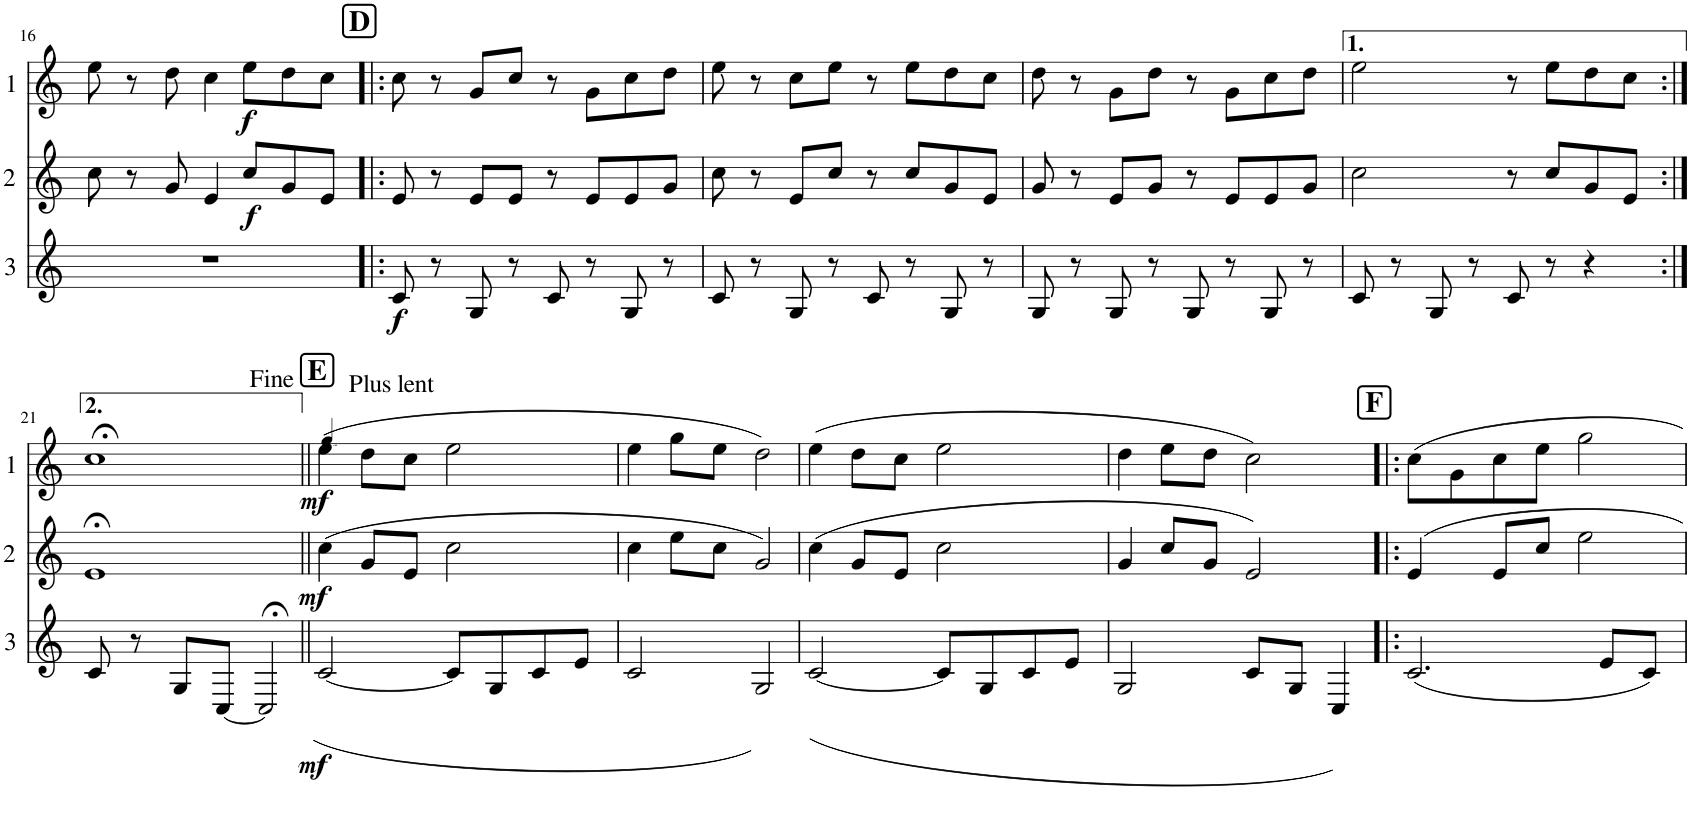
**kern	**dynam	**kern	**dynam	**kern	**dynam
*part3	*part3	*part2	*part2	*part1	*part1
*staff3	*staff3	*staff2	*staff2	*staff1	*staff1
*I"3	*	*I"2	*	*I"1	*
!!LO:PB:g=z
*clefG2	*	*clefG2	*	*clefG2	*
*Trd4c7	*	*Trd4c7	*	*Trd4c7	*
*k[]	*	*k[]	*	*k[]	*
*M4/4	*	*M4/4	*	*M4/4	*
=16	=16	=16	=16	=16	=16
1r	.	8cc\	.	8ee\	.
.	.	8r	.	8r	.
.	.	8g/	.	8dd\	.
.	.	4e/	.	4cc\	.
!	!	!	!LO:DY:b	!	!LO:DY:b
.	.	8cc/L	f	8ee\L	f
.	.	8g/	.	8dd\	.
.	.	8e/J	.	8cc\J	.
!!LO:REH:place=s1:a:B:cj:fs=14:t=D
=17!|:	=17!|:	=17!|:	=17!|:	=17!|:	=17!|:
!	!LO:DY:b	!	!	!	!
8c/	f	8e/	.	8cc\	.
8r	.	8r	.	8r	.
8G/	.	8e/L	.	8g/L	.
8r	.	8e/J	.	8cc/J	.
8c/	.	8r	.	8r	.
8r	.	8e/L	.	8g\L	.
8G/	.	8e/	.	8cc\	.
8r	.	8g/J	.	8dd\J	.
=18	=18	=18	=18	=18	=18
8c/	.	8cc\	.	8ee\	.
8r	.	8r	.	8r	.
8G/	.	8e/L	.	8cc\L	.
8r	.	8cc/J	.	8ee\J	.
8c/	.	8r	.	8r	.
8r	.	8cc/L	.	8ee\L	.
8G/	.	8g/	.	8dd\	.
8r	.	8e/J	.	8cc\J	.
=19	=19	=19	=19	=19	=19
8G/	.	8g/	.	8dd\	.
8r	.	8r	.	8r	.
8G/	.	8e/L	.	8g\L	.
8r	.	8g/J	.	8dd\J	.
8G/	.	8r	.	8r	.
8r	.	8e/L	.	8g\L	.
8G/	.	8e/	.	8cc\	.
8r	.	8g/J	.	8dd\J	.
=20	=20	=20	=20	=20	=20
8c/	.	2cc\	.	2ee\	.
8r	.	.	.	.	.
8G/	.	.	.	.	.
8r	.	.	.	.	.
8c/	.	8r	.	8r	.
8r	.	8cc/L	.	8ee\L	.
4r	.	8g/	.	8dd\	.
.	.	8e/J	.	8cc\J	.
!!LO:LB:g=z
=21:|!	=21:|!	=21:|!	=21:|!	=21:|!	=21:|!
8c/	.	1e;<	.	1cc;<	.
8r	.	.	.	.	.
8G/L	.	.	.	.	.
[8C/J	.	.	.	.	.
2C;</]	.	.	.	.	.
=22||	=22||	=22||	=22||	=22||	=22||
!!LO:REH:place=s1:a:B:cj:fs=14:t=E
*	*	*	*	*MM80	*
!	!	!	!	!LO:TX:a:t=Plus lent	!
!	!LO:DY:b	!	!LO:DY:b	!	!LO:DY:b
([2c/	mf	(4cc\	mf	(4ee\	mf
.	.	8g/L	.	8dd\L	.
.	.	8e/J	.	8cc\J	.
8c/L]	.	2cc\	.	2ee\	.
8G/	.	.	.	.	.
8c/	.	.	.	.	.
8e/J	.	.	.	.	.
=23	=23	=23	=23	=23	=23
2c/	.	4cc\	.	4ee\	.
.	.	8ee\L	.	8gg\L	.
.	.	8cc\J	.	8ee\J	.
2G/)	.	2g/)	.	2dd\)	.
=24	=24	=24	=24	=24	=24
([2c/	.	(4cc\	.	(4ee\	.
.	.	8g/L	.	8dd\L	.
.	.	8e/J	.	8cc\J	.
8c/L]	.	2cc\	.	2ee\	.
8G/	.	.	.	.	.
8c/	.	.	.	.	.
8e/J	.	.	.	.	.
=25	=25	=25	=25	=25	=25
2G/	.	4g/	.	4dd\	.
.	.	8cc/L	.	8ee\L	.
.	.	8g/J	.	8dd\J	.
8c/L	.	2e/)	.	2cc\)	.
8G/J	.	.	.	.	.
4C/)	.	.	.	.	.
!!LO:REH:place=s1:a:B:cj:fs=14:t=F
=26!|:	=26!|:	=26!|:	=26!|:	=26!|:	=26!|:
(2.c/	.	4e/	.	8cc\L	.
.	.	.	.	8g\	.
.	.	8e/L	.	8cc\	.
.	.	8cc/J	.	8ee\J	.
.	.	2ee\	.	2gg\	.
8e/L	.	.	.	.	.
8c/J)	.	.	.	.	.
=	=	=	=	=	=
*-	*-	*-	*-	*-	*-
